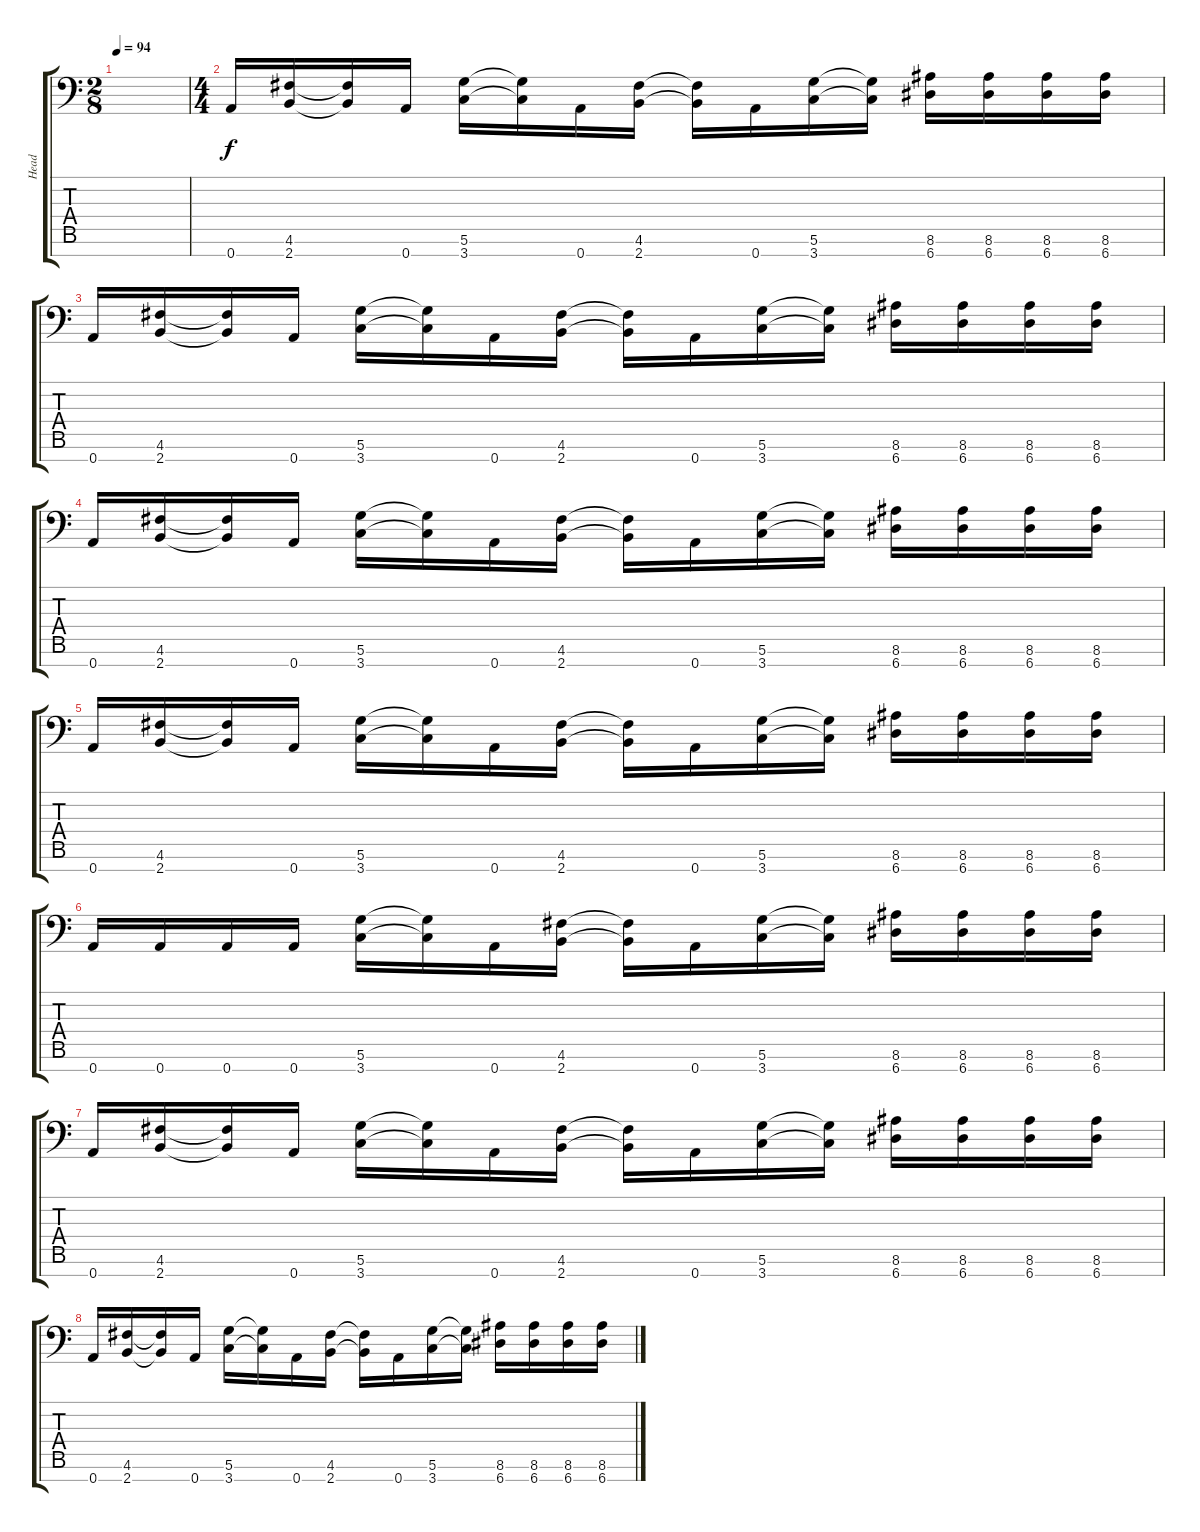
\track ("Head" "Head") {instrument distortionguitar}
\staff {score tabs}
\tuning (D4 A3 F3 C3 G2 D2 A1) {hide}
\ts (2 8)
\tempo 94
\clef f4
\ks c
|
\ts (4 4)
0.7.16 (4.6 2.7).16 (4.6{t} 2.7{t}).16 0.7.16 (5.6 3.7).16 (5.6{t} 3.7{t}).16 0.7.16 (4.6 2.7).16 (4.6{t} 2.7{t}).16 0.7.16 (5.6 3.7).16 (5.6{t} 3.7{t}).16 (8.6 6.7).16 (8.6 6.7).16 (8.6 6.7).16 (8.6 6.7).16 |
0.7.16 (4.6 2.7).16 (4.6{t} 2.7{t}).16 0.7.16 (5.6 3.7).16 (5.6{t} 3.7{t}).16 0.7.16 (4.6 2.7).16 (4.6{t} 2.7{t}).16 0.7.16 (5.6 3.7).16 (5.6{t} 3.7{t}).16 (8.6 6.7).16 (8.6 6.7).16 (8.6 6.7).16 (8.6 6.7).16 |
0.7.16 (4.6 2.7).16 (4.6{t} 2.7{t}).16 0.7.16 (5.6 3.7).16 (5.6{t} 3.7{t}).16 0.7.16 (4.6 2.7).16 (4.6{t} 2.7{t}).16 0.7.16 (5.6 3.7).16 (5.6{t} 3.7{t}).16 (8.6 6.7).16 (8.6 6.7).16 (8.6 6.7).16 (8.6 6.7).16 |
0.7.16 (4.6 2.7).16 (4.6{t} 2.7{t}).16 0.7.16 (5.6 3.7).16 (5.6{t} 3.7{t}).16 0.7.16 (4.6 2.7).16 (4.6{t} 2.7{t}).16 0.7.16 (5.6 3.7).16 (5.6{t} 3.7{t}).16 (8.6 6.7).16 (8.6 6.7).16 (8.6 6.7).16 (8.6 6.7).16 |
0.7.16 0.7.16 0.7.16 0.7.16 (5.6 3.7).16 (5.6{t} 3.7{t}).16 0.7.16 (4.6 2.7).16 (4.6{t} 2.7{t}).16 0.7.16 (5.6 3.7).16 (5.6{t} 3.7{t}).16 (8.6 6.7).16 (8.6 6.7).16 (8.6 6.7).16 (8.6 6.7).16 |
0.7.16 (4.6 2.7).16 (4.6{t} 2.7{t}).16 0.7.16 (5.6 3.7).16 (5.6{t} 3.7{t}).16 0.7.16 (4.6 2.7).16 (4.6{t} 2.7{t}).16 0.7.16 (5.6 3.7).16 (5.6{t} 3.7{t}).16 (8.6 6.7).16 (8.6 6.7).16 (8.6 6.7).16 (8.6 6.7).16 |
0.7.16 (4.6 2.7).16 (4.6{t} 2.7{t}).16 0.7.16 (5.6 3.7).16 (5.6{t} 3.7{t}).16 0.7.16 (4.6 2.7).16 (4.6{t} 2.7{t}).16 0.7.16 (5.6 3.7).16 (5.6{t} 3.7{t}).16 (8.6 6.7).16 (8.6 6.7).16 (8.6 6.7).16 (8.6 6.7).16
